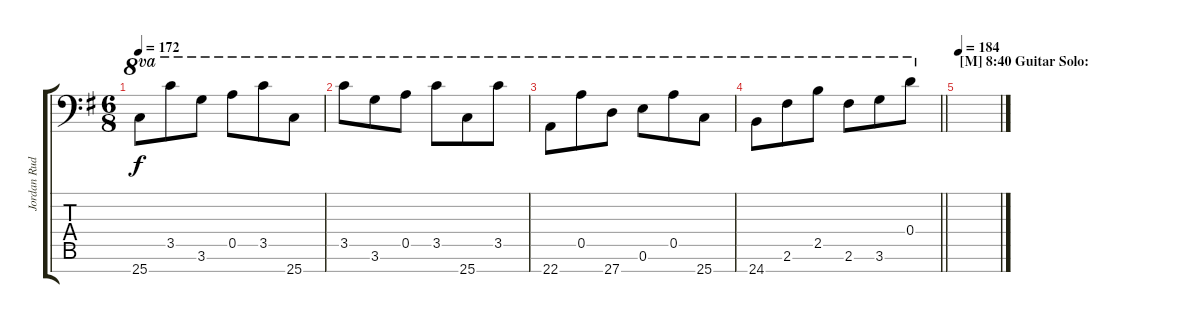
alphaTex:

\track ("Jordan Rudess - Left Hand Effects" "Jordan Rud") {instrument acousticguitarsteel}
\staff {score tabs}
\tuning (E5 B4 G4 D4 A3 E3 B0) {hide}
\ts (6 8)
\tempo 172
\clef f4
\ks g
25.7.8{ot 8va dy f} 3.5.8{ot 8va} 3.6.8{ot 8va} 0.5.8{ot 8va} 3.5.8{ot 8va} 25.7.8{ot 8va} |
3.5.8{ot 8va} 3.6.8{ot 8va} 0.5.8{ot 8va} 3.5.8{ot 8va} 25.7.8{ot 8va} 3.5.8{ot 8va} |
22.7.8{ot 8va} 0.5.8{ot 8va} 27.7.8{ot 8va} 0.6.8{ot 8va} 0.5.8{ot 8va} 25.7.8{ot 8va} |
\barLineRight lightlight
24.7.8{ot 8va} 2.6.8{ot 8va} 2.5.8{ot 8va} 2.6.8{ot 8va} 3.6.8{ot 8va} 0.4.8{ot 8va} |
\section ("" "[M] 8:40 Guitar Solo:")
\tempo 184
